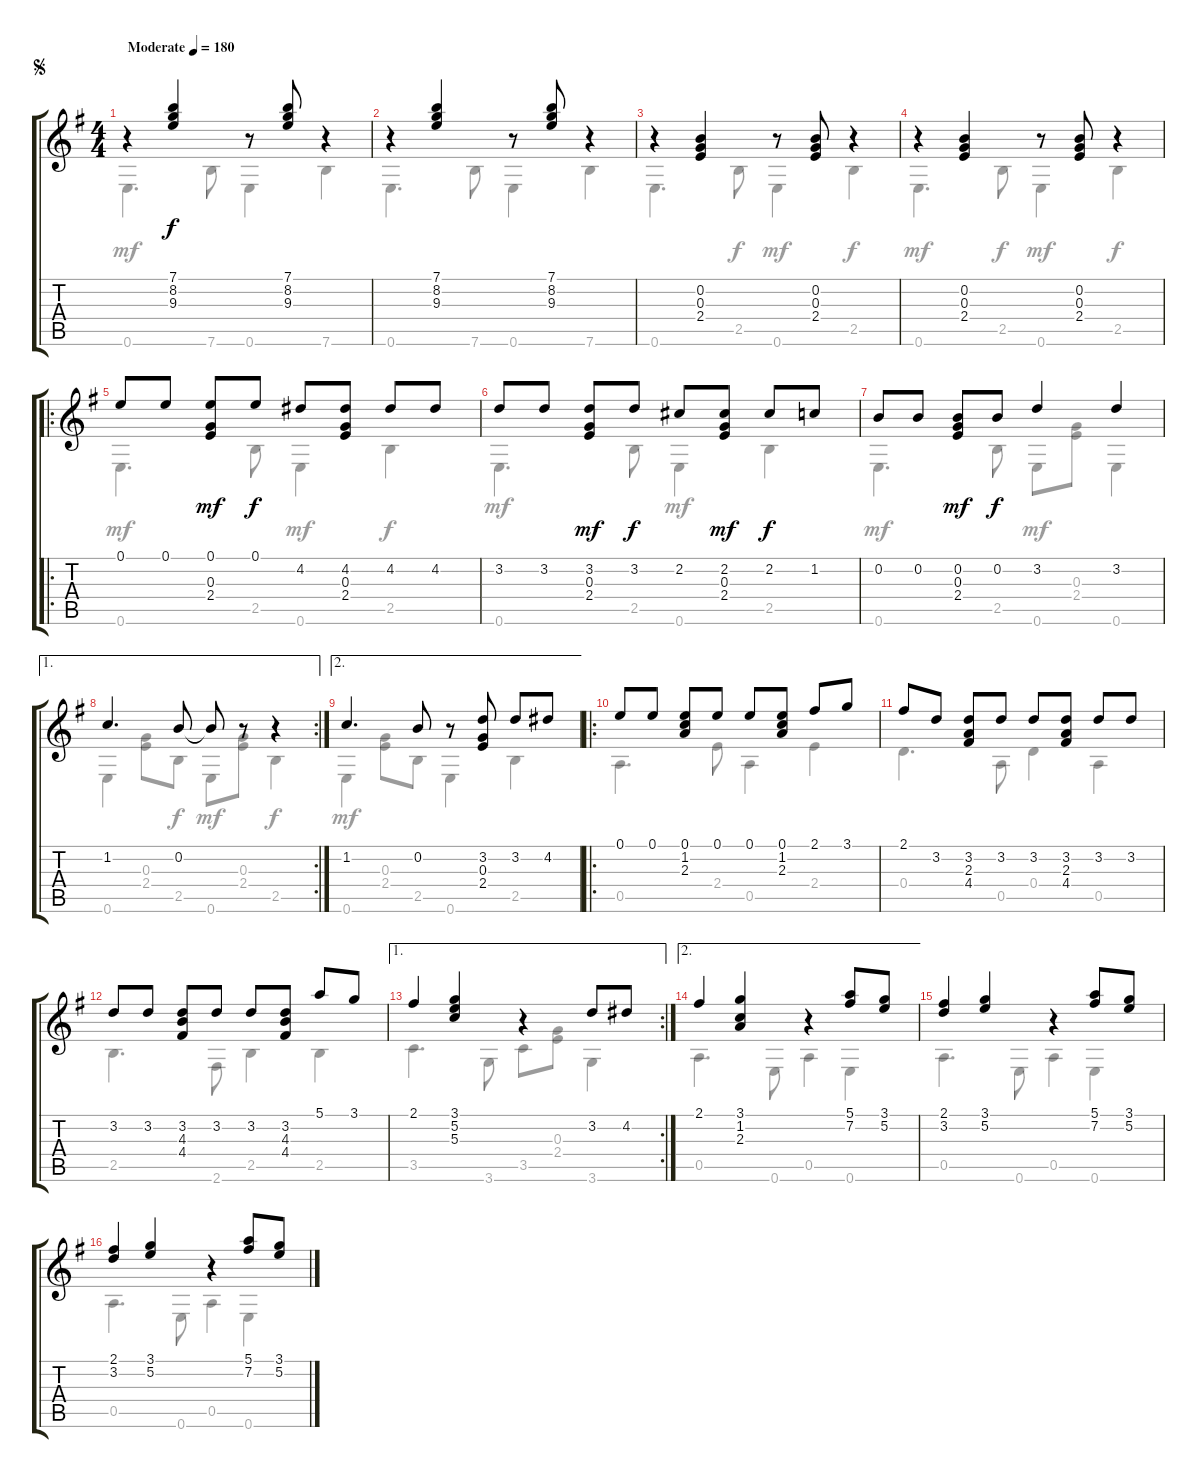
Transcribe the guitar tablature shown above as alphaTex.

\track "" {instrument acousticguitarnylon}
\staff {score tabs}
\tuning (E4 B3 G3 D3 A2 E2) {hide}
\voice
\ts (4 4)
\jump segno
\tempo (180 "Moderate")
\clef g2
\ks eminor
r.4{dy f instrument acousticguitarnylon} (7.1 8.2 9.3).4 r.8 (7.1 8.2 9.3).8 r.4 |
r.4 (7.1 8.2 9.3).4 r.8 (7.1 8.2 9.3).8 r.4 |
r.4 (0.2 0.3 2.4).4 r.8 (0.2 0.3 2.4).8 r.4 |
r.4 (0.2 0.3 2.4).4 r.8 (0.2 0.3 2.4).8 r.4 |
\ro
0.1.8 0.1.8 (0.1 0.3 2.4).8{dy mf} 0.1.8{dy f} 4.2.8 (4.2 0.3 2.4).8 4.2.8 4.2.8 |
3.2.8 3.2.8 (3.2 0.3 2.4).8{dy mf} 3.2.8{dy f} 2.2.8 (2.2 0.3 2.4).8{dy mf} 2.2.8{dy f} 1.2.8 |
0.2.8 0.2.8 (0.2 0.3 2.4).8{dy mf} 0.2.8{dy f} 3.2.4 3.2.4 |
\ae 1
\rc 2
1.2.4{d} 0.2.8 0.2{t}.8 r.8 r.4 |
\ae 2
1.2.4{d} 0.2.8 r.8 (3.2 0.3 2.4).8 3.2.8 4.2.8 |
\ro
0.1.8 0.1.8 (0.1 1.2 2.3).8 0.1.8 0.1.8 (0.1 1.2 2.3).8 2.1.8 3.1.8 |
2.1.8 3.2.8 (3.2 2.3 4.4).8 3.2.8 3.2.8 (3.2 2.3 4.4).8 3.2.8 3.2.8 |
3.2.8 3.2.8 (3.2 4.3 4.4).8 3.2.8 3.2.8 (3.2 4.3 4.4).8 5.1.8 3.1.8 |
\ae 1
\rc 2
2.1.4 (3.1 5.2 5.3).4 r.4 3.2.8 4.2.8 |
\ae 2
2.1.4 (3.1 1.2 2.3).4 r.4 (5.1 7.2).8{volume 16} (3.1 5.2).8 |
(2.1 3.2).4 (3.1 5.2).4 r.4 (5.1 7.2).8 (3.1 5.2).8 |
(2.1 3.2).4 (3.1 5.2).4 r.4 (5.1 7.2).8 (3.1 5.2).8
\voice
\clef g2
\ottava regular
\simile none
\ks eminor
0.6.4{d dy mf} 7.6.8 0.6.4 7.6.4 |
0.6.4{d} 7.6.8 0.6.4 7.6.4 |
0.6.4{d} 2.5.8{dy f} 0.6.4{dy mf} 2.5.4{dy f} |
0.6.4{d dy mf} 2.5.8{dy f} 0.6.4{dy mf} 2.5.4{dy f} |
0.6.4{d dy mf} 2.5.8{dy f} 0.6.4{dy mf} 2.5.4{dy f} |
0.6.4{d dy mf} 2.5.8{dy f} 0.6.4{dy mf} 2.5.4{dy f} |
0.6.4{d dy mf} 2.5.8{dy f} 0.6.8{dy mf} (0.3 2.4).8 0.6.4 |
0.6.4 (0.3 2.4).8 2.5.8{dy f} 0.6.8{dy mf} (0.3 2.4).8 2.5.4{dy f} |
0.6.4{dy mf} (0.3 2.4).8 2.5.8 0.6.4 2.5.4 |
0.5.4{d} 2.4.8 0.5.4 2.4.4 |
0.4.4{d} 0.5.8 0.4.4 0.5.4 |
2.5.4{d} 2.6.8 2.5.4 2.5.4 |
3.5.4{d} 3.6.8 3.5.8 (0.3 2.4).8 3.6.4 |
0.5.4{d} 0.6.8 0.5.4 0.6.4 |
0.5.4{d} 0.6.8 0.5.4 0.6.4 |
0.5.4{d} 0.6.8 0.5.4 0.6.4
